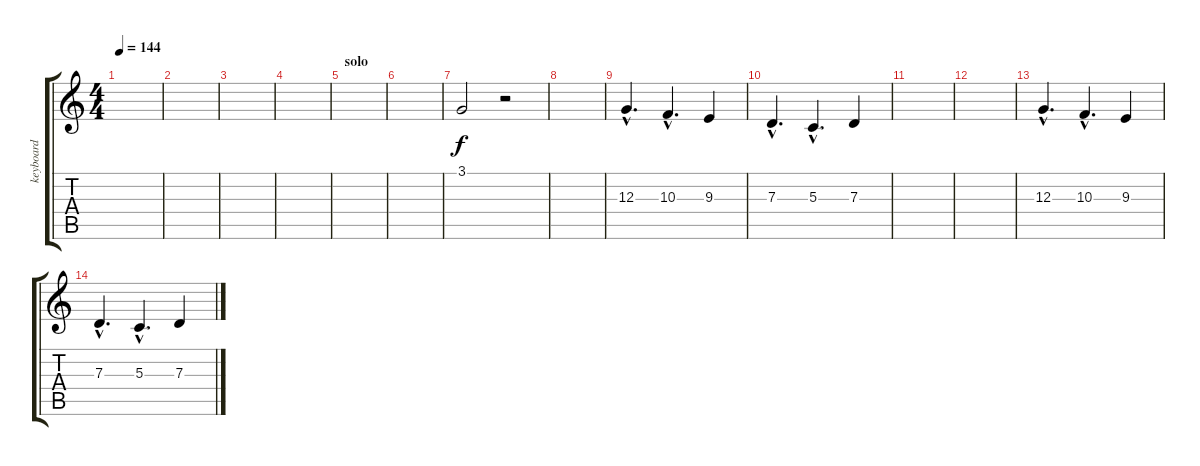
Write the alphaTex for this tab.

\track ("keyboard" "keyboard") {instrument electricgrandpiano}
\staff {score tabs}
\tuning (E4 B3 G3 D3 A2 E2) {hide}
\ts (4 4)
\tempo 144
\clef g2
\ks c
|
|
|
|
\section ("" "solo")
|
|
3.1.2 r.2 |
|
12.3{hac}.4{d} 10.3{hac}.4{d} 9.3.4 |
7.3{hac}.4{d} 5.3{hac}.4{d} 7.3.4 |
|
|
12.3{hac}.4{d} 10.3{hac}.4{d} 9.3.4 |
7.3{hac}.4{d} 5.3{hac}.4{d} 7.3.4
